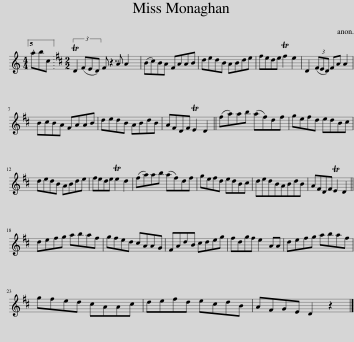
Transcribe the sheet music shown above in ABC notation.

X:1
L:1/8
M:4/4
I:linebreak $
K:C
V:1 treble
V:1
 .abc ||[K:D][M:2/2] (3:2:4TD2 (FED) F A A2 x/24 | (Bc)BA FAAB | dedB ABde | fede Tf2 e2 | %5
 D2 (3(FED) FA A2 |$ BcBA FAAB | dedB ABdB | AFDF TE2 D2 || (fa)ab (af)df | %10
 gefd edBc |$ dedB ABde | fede Te2 d2 | (fa)ab (af)df | gefd edBc | %15
 dedBABdB | AFDF TE2 D2 ||$ defg abaf | gfed cAAG | FAdB cdeg | %20
 fdgf e2 AA | defg abaf |$ gfed cAAc | defd ecdB | AFGE D2 z2 |] %25
